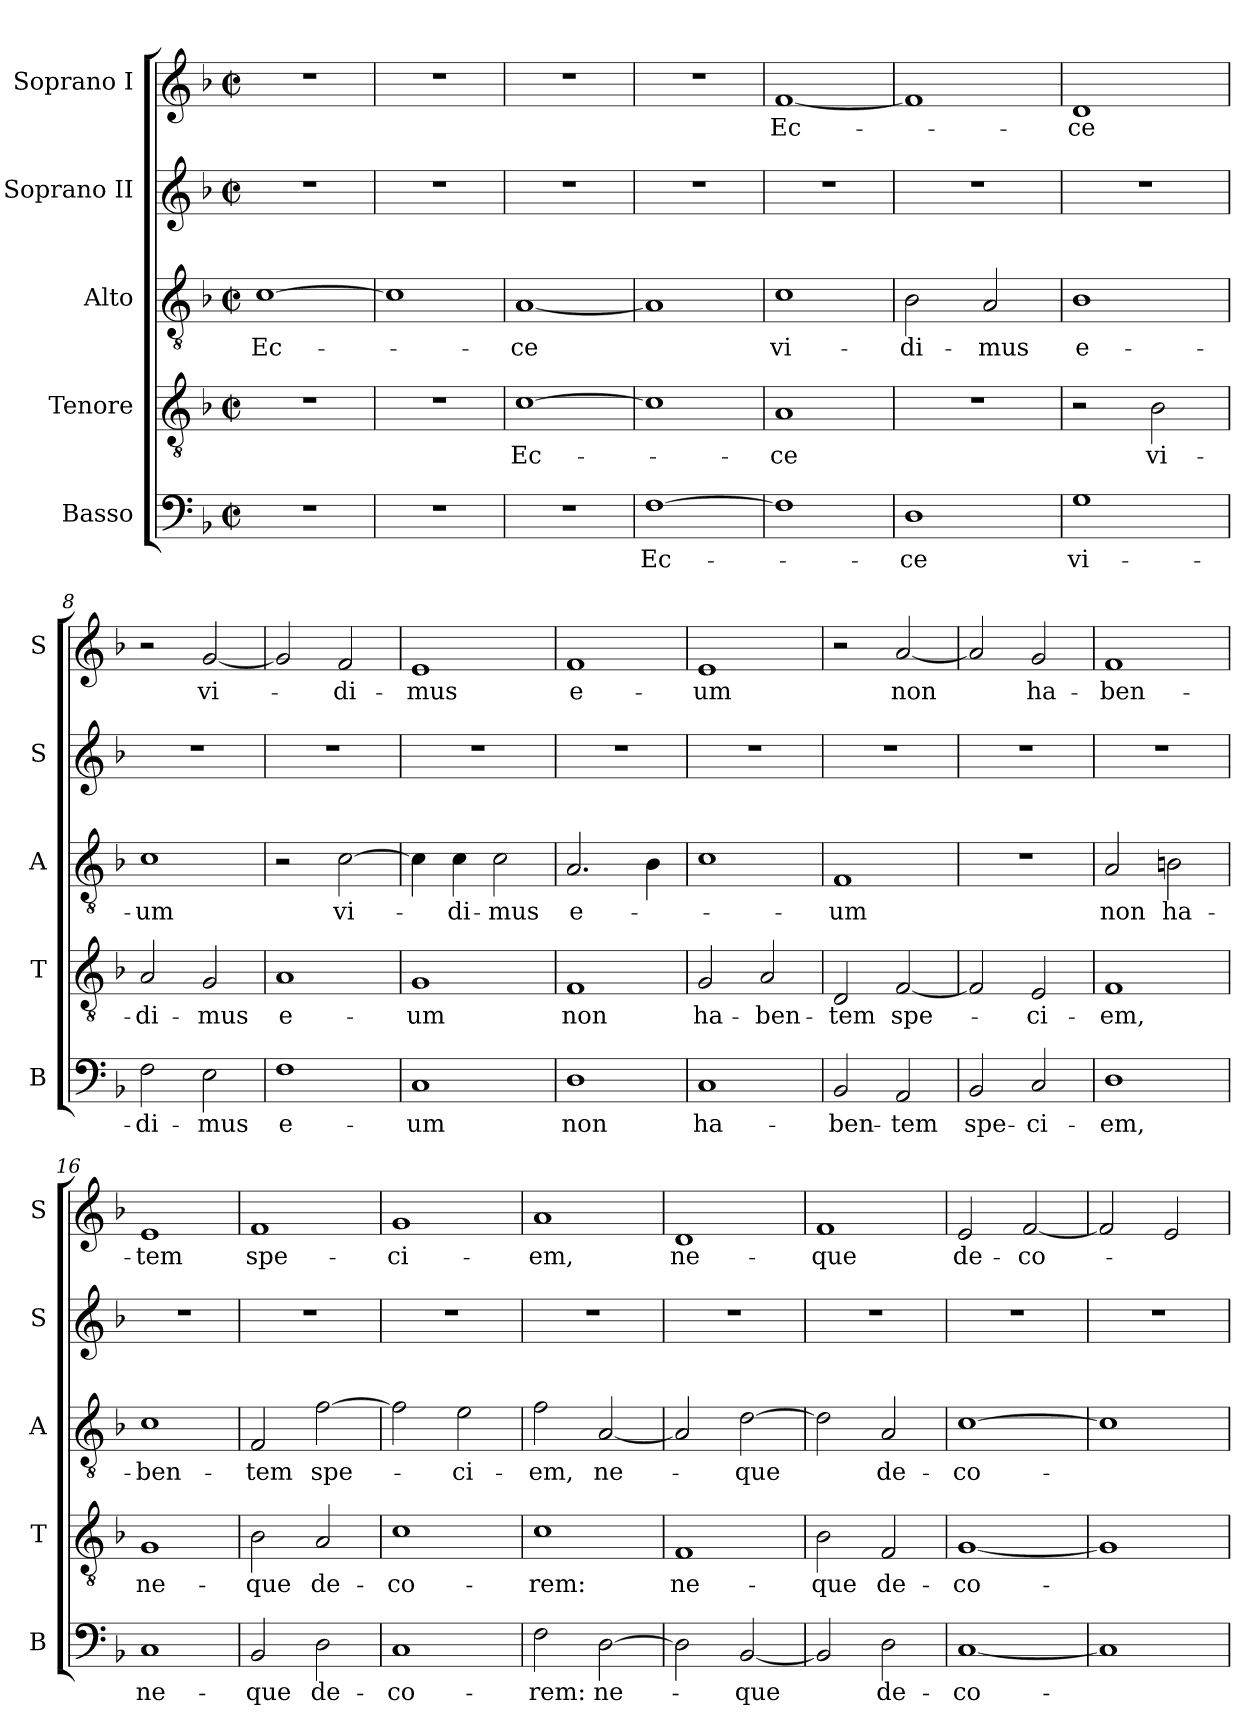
**kern	**text	**kern	**text	**kern	**text	**kern	**kern	**text
*part5	*part5	*part4	*part4	*part3	*part3	*part2	*part1	*part1
*staff5	*staff5	*staff4	*staff4	*staff3	*staff3	*staff2	*staff1	*staff1
*I"Basso	*	*I"Tenore	*	*I"Alto	*	*I"Soprano II	*I"Soprano I	*
*I'B	*	*I'T	*	*I'A	*	*I'S	*I'S	*
*clefF4	*	*clefGv2	*	*clefGv2	*	*clefG2	*clefG2	*
*k[b-]	*	*k[b-]	*	*k[b-]	*	*k[b-]	*k[b-]	*
*M2/2	*	*M2/2	*	*M2/2	*	*M2/2	*M2/2	*
*met(c|)	*	*met(c|)	*	*met(c|)	*	*met(c|)	*met(c|)	*
=1	=1	=1	=1	=1	=1	=1	=1	=1
1r	.	1r	.	[1c	Ec-	1r	1r	.
=2	=2	=2	=2	=2	=2	=2	=2	=2
1r	.	1r	.	1c]	.	1r	1r	.
=3	=3	=3	=3	=3	=3	=3	=3	=3
1r	.	[1c	Ec-	[1A	-ce	1r	1r	.
=4	=4	=4	=4	=4	=4	=4	=4	=4
[1F	Ec-	1c]	.	1A]	.	1r	1r	.
=5	=5	=5	=5	=5	=5	=5	=5	=5
1F]	.	1A	-ce	1c	vi-	1r	[1f	Ec-
=6	=6	=6	=6	=6	=6	=6	=6	=6
1D	-ce	1r	.	2B-\	-di-	1r	1f]	.
.	.	.	.	2A/	-mus	.	.	.
=7	=7	=7	=7	=7	=7	=7	=7	=7
1G	vi-	2r	.	1B-	e-	1r	1d	-ce
.	.	2B-\	vi-	.	.	.	.	.
=8	=8	=8	=8	=8	=8	=8	=8	=8
2F\	-di-	2A/	-di-	1c	-um	1r	2r	.
2E\	-mus	2G/	-mus	.	.	.	[2g/	vi-
=9	=9	=9	=9	=9	=9	=9	=9	=9
1F	e-	1A	e-	2r	.	1r	2g/]	.
.	.	.	.	[2c\	vi-	.	2f/	-di-
=10	=10	=10	=10	=10	=10	=10	=10	=10
1C	-um	1G	-um	4c\]	.	1r	1e	-mus
.	.	.	.	4c\	-di-	.	.	.
.	.	.	.	2c\	-mus	.	.	.
=11	=11	=11	=11	=11	=11	=11	=11	=11
1D	non	1F	non	2.A/	e-	1r	1f	e-
.	.	.	.	4B-\	.	.	.	.
=12	=12	=12	=12	=12	=12	=12	=12	=12
1C	ha-	2G/	ha-	1c	.	1r	1e	-um
.	.	2A/	-ben-	.	.	.	.	.
=13	=13	=13	=13	=13	=13	=13	=13	=13
2BB-/	-ben-	2D/	-tem	1F	-um	1r	2r	.
2AA/	-tem	[2F/	spe-	.	.	.	[2a/	non
=14	=14	=14	=14	=14	=14	=14	=14	=14
2BB-/	spe-	2F/]	.	1r	.	1r	2a/]	.
2C/	-ci-	2E/	-ci-	.	.	.	2g/	ha-
=15	=15	=15	=15	=15	=15	=15	=15	=15
1D	-em,	1F	-em,	2A/	non	1r	1f	-ben-
.	.	.	.	2Bn\	ha-	.	.	.
=16	=16	=16	=16	=16	=16	=16	=16	=16
1C	ne-	1G	ne-	1c	-ben-	1r	1e	-tem
=17	=17	=17	=17	=17	=17	=17	=17	=17
2BB-/	-que	2B-\	-que	2F/	-tem	1r	1f	spe-
2D\	de-	2A/	de-	[2f\	spe-	.	.	.
=18	=18	=18	=18	=18	=18	=18	=18	=18
1C	-co-	1c	-co-	2f\]	.	1r	1g	-ci-
.	.	.	.	2e\	-ci-	.	.	.
=19	=19	=19	=19	=19	=19	=19	=19	=19
2F\	-rem:	1c	-rem:	2f\	-em,	1r	1a	-em,
[2D\	ne-	.	.	[2A/	ne-	.	.	.
=20	=20	=20	=20	=20	=20	=20	=20	=20
2D\]	.	1F	ne-	2A/]	.	1r	1d	ne-
[2BB-/	-que	.	.	[2d\	-que	.	.	.
=21	=21	=21	=21	=21	=21	=21	=21	=21
2BB-/]	.	2B-\	-que	2d\]	.	1r	1f	-que
2D\	de-	2F/	de-	2A/	de-	.	.	.
=22	=22	=22	=22	=22	=22	=22	=22	=22
[1C	-co-	[1G	-co-	[1c	-co-	1r	2e/	de-
.	.	.	.	.	.	.	[2f/	-co-
=23	=23	=23	=23	=23	=23	=23	=23	=23
1C]	.	1G]	.	1c]	.	1r	2f/]	.
.	.	.	.	.	.	.	2e/	.
=	=	=	=	=	=	=	=	=
*-	*-	*-	*-	*-	*-	*-	*-	*-
